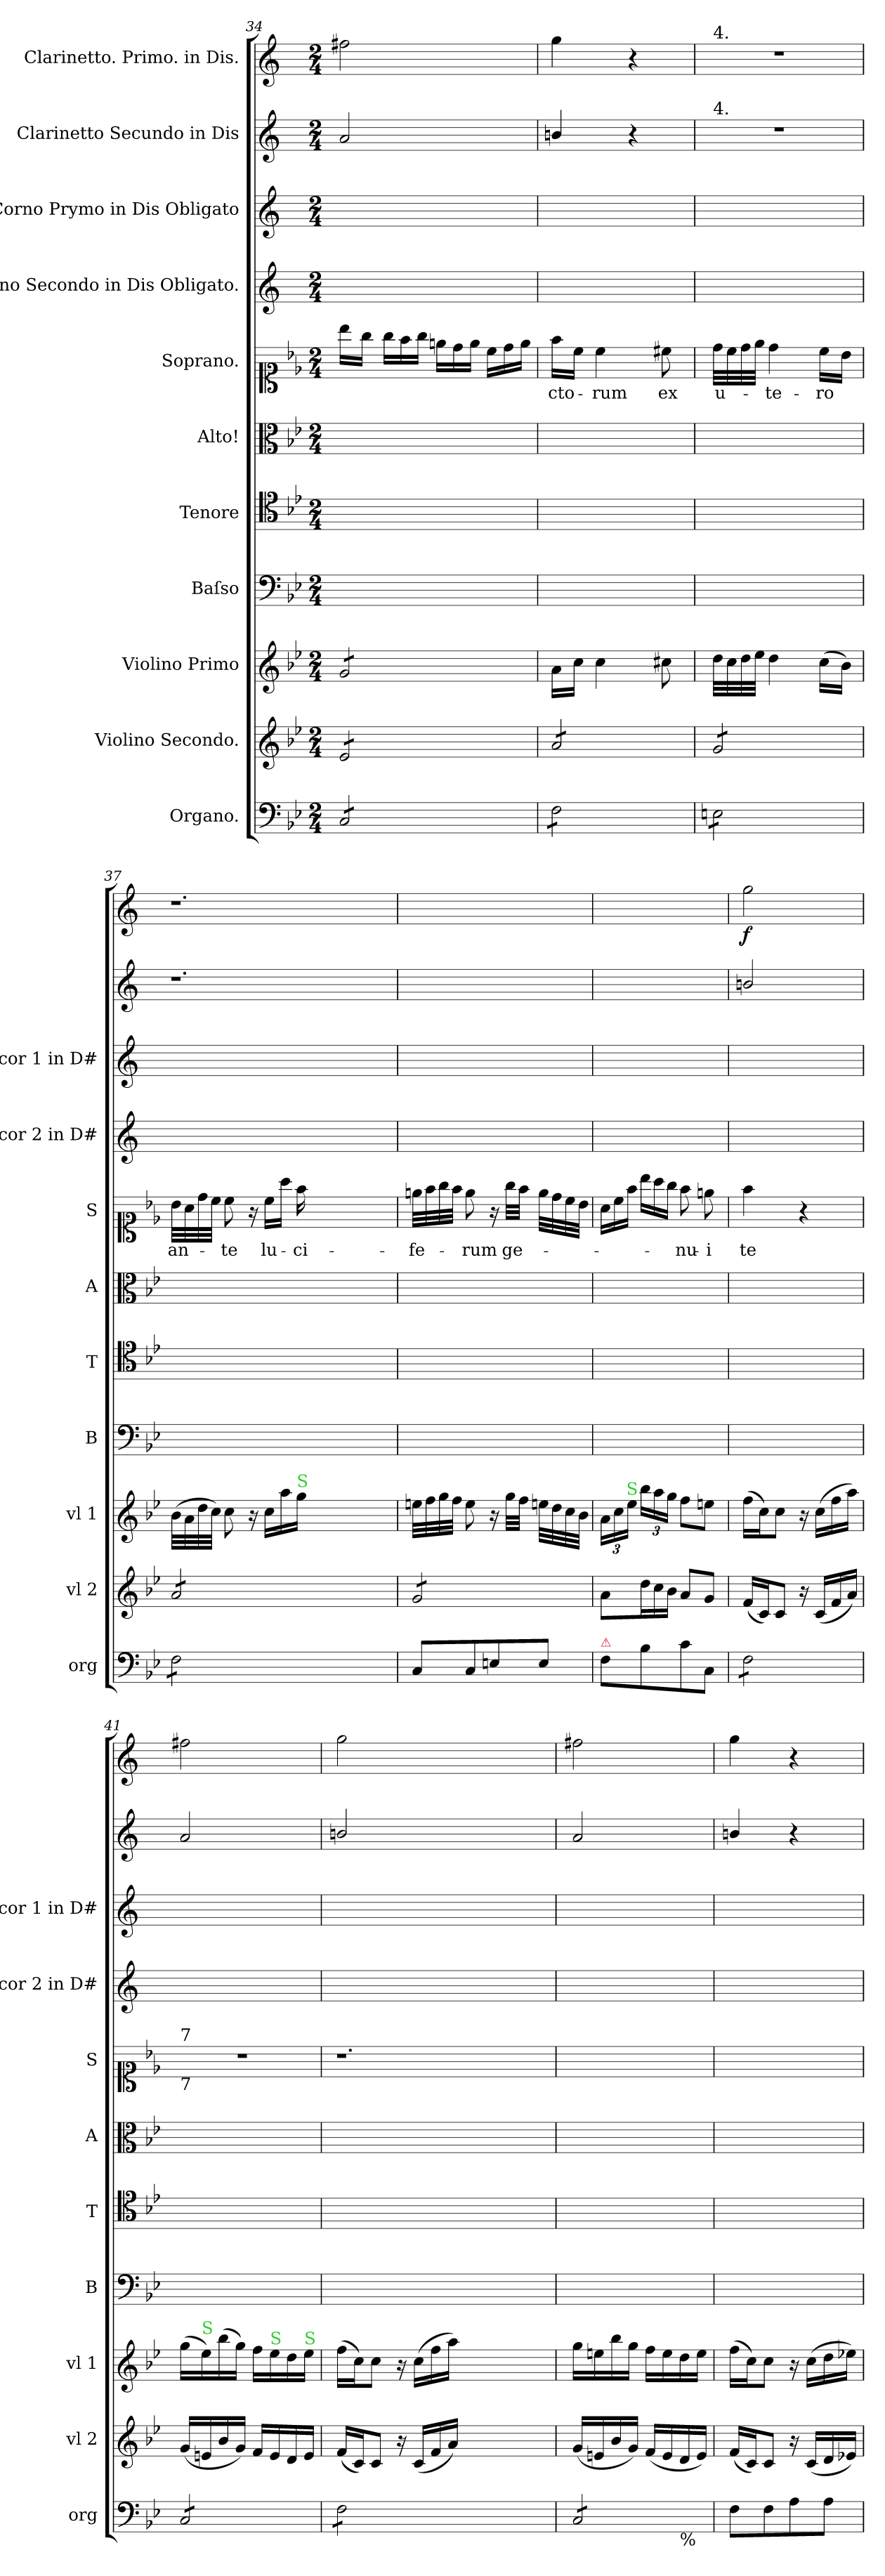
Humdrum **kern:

**kern	**dynam	**kern	**dynam	**kern	**kern	**kern	**kern	**kern	**text	**kern	**kern	**kern	**kern	**dynam
*part11	*part11	*part10	*part10	*part9	*part8	*part7	*part6	*part5	*part5	*part4	*part3	*part2	*part1	*part1
*staff11	*staff11	*staff10	*staff10	*staff9	*staff8	*staff7	*staff6	*staff5	*staff5	*staff4	*staff3	*staff2	*staff1	*staff1
*I"Organo.	*	*I"Violino Secondo.	*	*I"Violino Primo	*I"Baſso	*I"Tenore	*I"Alto!	*I"Soprano.	*	*I"Corno Secondo in Dis Obligato.	*I"Corno Prymo in Dis Obligato	*I"Clarinetto Secundo in Dis	*I"Clarinetto. Primo. in Dis.	*
*I'org	*	*I'vl 2	*	*I'vl 1	*I'B	*I'T	*I'A	*I'S	*	*I'cor 2 in D#	*I'cor 1 in D#	*	*	*
*clefF4	*	*clefG2	*	*clefG2	*clefF4	*clefC4	*clefC3	*clefC1	*	*clefG2	*clefG2	*clefG2	*clefG2	*
*	*	*	*	*	*	*	*	*	*	*ITrd5c9	*ITrd5c9	*ITrd1c2	*ITrd1c2	*
*k[b-e-]	*	*k[b-e-]	*	*k[b-e-]	*k[b-e-]	*k[b-e-]	*k[b-e-]	*k[b-e-]	*	*k[b-e-a-]	*k[b-e-a-]	*k[b-e-]	*k[b-e-]	*
*M2/4	*	*M2/4	*	*M2/4	*M2/4	*M2/4	*M2/4	*M2/4	*	*M2/4	*M2/4	*M2/4	*M2/4	*
=34	=34	=34	=34	=34	=34	=34	=34	=34	=34	=34	=34	=34	=34	=34
!	!	!	!	!LO:TX:a:color=crimson:t=⚠	!	!	!	!	!	!	!	!	!	!
!	!	!LO:TX:a:color=crimson:t=⚠	!	!	!	!	!	!	!	!	!	!	!	!
*tremolo	*	*	*	*	*	*	*	*	*	*	*	*	*	*
*	*	*tremolo	*	*	*	*	*	*	*	*	*	*	*	*
*	*	*	*	*tremolo	*	*	*	*	*	*	*	*	*	*
8C/L	.	8e-/L	.	8g/L	2ryy	2ryy	2ryy	16bb-\LL	.	2ryy	2ryy	2g/	2een\	.
.	.	.	.	.	.	.	.	16gg\JJ	.	.	.	.	.	.
*	*	*	*	*	*	*	*	*Xtuplet	*	*	*	*	*	*
8C/	.	8e-/	.	8g/	.	.	.	24gg\LL	.	.	.	.	.	.
.	.	.	.	.	.	.	.	24ff\	.	.	.	.	.	.
.	.	.	.	.	.	.	.	24gg\JJ	.	.	.	.	.	.
8C/	.	8e-/	.	8g/	.	.	.	24een\LL	.	.	.	.	.	.
.	.	.	.	.	.	.	.	24dd\	.	.	.	.	.	.
.	.	.	.	.	.	.	.	24ee\JJ	.	.	.	.	.	.
8C/J	.	8e-/J	.	8g/J	.	.	.	24cc\LL	.	.	.	.	.	.
*	*	*	*	*Xtremolo	*	*	*	*	*	*	*	*	*	*
.	.	.	.	.	.	.	.	24dd\	.	.	.	.	.	.
.	.	.	.	.	.	.	.	24ee\JJ	.	.	.	.	.	.
=35	=35	=35	=35	=35	=35	=35	=35	=35	=35	=35	=35	=35	=35	=35
8F\L	.	8a/L	.	16a\LL	2ryy	2ryy	2ryy	16ff\LL	-cto-	2ryy	2ryy	4an/	4ff\	.
.	.	.	.	16cc\JJ	.	.	.	16cc\JJ	.	.	.	.	.	.
8F\	.	8a/	.	4cc\	.	.	.	4cc\	-rum	.	.	.	.	.
8F\	.	8a/	.	.	.	.	.	.	.	.	.	4r	4r	.
8F\J	.	8a/J	.	8cc#X\	.	.	.	8cc#X\	ex	.	.	.	.	.
=36	=36	=36	=36	=36	=36	=36	=36	=36	=36	=36	=36	=36	=36	=36
!	!	!	!	!	!	!	!	!	!	!	!	!	!LO:TX:a:t=4.	!
!	!	!	!	!	!	!	!	!	!	!	!	!LO:TX:a:t=4.	!	!
8En\L	.	8g/L	.	32dd\LLL	2ryy	2ryy	2ryy	32dd\LLL	u-	2ryy	2ryy	2r	2r	.
.	.	.	.	32cc\	.	.	.	32cc\	.	.	.	.	.	.
.	.	.	.	32dd\	.	.	.	32dd\	.	.	.	.	.	.
.	.	.	.	32ee-\JJJ	.	.	.	32ee-\JJJ	.	.	.	.	.	.
8En\	.	8g/	.	4dd\	.	.	.	4dd\	-te-	.	.	.	.	.
8En\	.	8g/	.	.	.	.	.	.	.	.	.	.	.	.
8En\J	.	8g/J	.	(16cc\LL	.	.	.	16cc\LL	-ro	.	.	.	.	.
.	.	.	.	16b-\JJ)	.	.	.	16b-\JJ	.	.	.	.	.	.
=37	=37	=37	=37	=37	=37	=37	=37	=37	=37	=37	=37	=37	=37	=37
8F\L	.	8a/L	.	(32b-\LLL	2ryy	2ryy	2ryy	32b-\LLL	an-	2ryy	2ryy	1.r	1.r	.
.	.	.	.	32a\	.	.	.	32a\	.	.	.	.	.	.
.	.	.	.	32dd\	.	.	.	32dd\	.	.	.	.	.	.
.	.	.	.	32cc\JJJ)	.	.	.	32cc\JJJ	.	.	.	.	.	.
8F\	.	8a/	.	8cc\	.	.	.	8cc\	-te	.	.	.	.	.
8F\	.	8a/	.	16r	.	.	.	16r	.	.	.	.	.	.
.	.	.	.	16cc\LL	.	.	.	16cc\LL	lu-	.	.	.	.	.
8F\J	.	8a/J	.	16aa\	.	.	.	16aa\JJ	.	.	.	.	.	.
*Xtremolo	*	*	*	*	*	*	*	*	*	*	*	*	*	*
!	!	!	!	!LO:TX:a:color=limegreen:t=S	!	!	!	!	!	!	!	!	!	!
.	.	.	.	16gg\JJ	.	.	.	16ff\	-ci-	.	.	.	.	.
1ryy	.	1ryy	.	1ryy	1ryy	1ryy	1ryy	1ryy	.	1ryy	1ryy	.	.	.
=38	=38	=38	=38	=38	=38	=38	=38	=38	=38	=38	=38	=38	=38	=38
8C/L	.	8g/L	.	32een\LLL	2ryy	2ryy	2ryy	32een\LLL	-fe-	2ryy	2ryy	2ryy	2ryy	.
.	.	.	.	32ff\	.	.	.	32ff\	.	.	.	.	.	.
.	.	.	.	32gg\	.	.	.	32gg\	.	.	.	.	.	.
.	.	.	.	32ff\JJJ	.	.	.	32ff\JJJ	.	.	.	.	.	.
8C/	.	8g/	.	8ee\	.	.	.	8ee\	-rum	.	.	.	.	.
8En/	.	8g/	.	16r	.	.	.	16r	.	.	.	.	.	.
.	.	.	.	32gg\LLL	.	.	.	32gg\LLL	ge-	.	.	.	.	.
.	.	.	.	32ff\JJJ	.	.	.	32ff\JJJ	.	.	.	.	.	.
8E/J	.	8g/J	.	32een\LLL	.	.	.	32ee\LLL	.	.	.	.	.	.
*	*	*Xtremolo	*	*	*	*	*	*	*	*	*	*	*	*
.	.	.	.	32dd\	.	.	.	32dd\	.	.	.	.	.	.
.	.	.	.	32cc\	.	.	.	32cc\	.	.	.	.	.	.
.	.	.	.	32b-\JJJ	.	.	.	32b-\JJJ	.	.	.	.	.	.
=39	=39	=39	=39	=39	=39	=39	=39	=39	=39	=39	=39	=39	=39	=39
!LO:TX:a:color=crimson:t=⚠	!	!	!	!	!	!	!	!	!	!	!	!	!	!
8F\L	.	8a\L	.	24a\LL	2ryy	2ryy	2ryy	24a\LL	.	2ryy	2ryy	2ryy	2ryy	.
.	.	.	.	24cc\	.	.	.	24cc\	.	.	.	.	.	.
!	!	!	!	!LO:TX:a:color=limegreen:t=S	!	!	!	!	!	!	!	!	!	!
.	.	.	.	24ee-\JJ	.	.	.	24ff\JJ	.	.	.	.	.	.
*	*	*Xtuplet	*	*	*	*	*	*	*	*	*	*	*	*
8B-\	.	24dd\L	.	24bb-\LL	.	.	.	24bb-\LL	.	.	.	.	.	.
.	.	24cc\	.	24aa\	.	.	.	24aa\	.	.	.	.	.	.
.	.	24b-\JJ	.	24gg\JJ	.	.	.	24gg\JJ	.	.	.	.	.	.
8c\	.	8a/L	.	8ff\L	.	.	.	8ff\	-nu-	.	.	.	.	.
8C/J	f&colon;	8g/J	f&colon;	8een\J	.	.	.	8een\	-i	.	.	.	.	.
=40	=40	=40	=40	=40	=40	=40	=40	=40	=40	=40	=40	=40	=40	=40
*tremolo	*	*	*	*	*	*	*	*	*	*	*	*	*	*
8F\L	.	(16f/LL	f&colon;	(16ff\LL	2ryy	2ryy	2ryy	4ff\	te	2ryy	2ryy	2an/	2ff\	f
.	.	16c/J)	.	16cc\J)	.	.	.	.	.	.	.	.	.	.
8F\	.	8c/J	.	8cc\J	.	.	.	.	.	.	.	.	.	.
8F\	.	16r	.	16r	.	.	.	4r	.	.	.	.	.	.
.	.	(16c/LL	.	(16cc\LL	.	.	.	.	.	.	.	.	.	.
8F\J	.	16f/	.	16ff\	.	.	.	.	.	.	.	.	.	.
.	.	16a/JJ)	.	16aa\JJ)	.	.	.	.	.	.	.	.	.	.
=41	=41	=41	=41	=41	=41	=41	=41	=41	=41	=41	=41	=41	=41	=41
!	!	!	!	!	!	!	!	!LO:TX:b:t=7	!	!	!	!	!	!
!	!	!	!	!	!	!	!	!LO:TX:a:t=7	!	!	!	!	!	!
8C/L	.	(16g/LL	.	(16gg\LL	2ryy	2ryy	2ryy	2r	.	2ryy	2ryy	2g/	2een\	.
!	!	!	!	!LO:TX:a:color=limegreen:t=S	!	!	!	!	!	!	!	!	!	!
.	.	16en/	.	16ee-\)	.	.	.	.	.	.	.	.	.	.
8C/	.	16b-/	.	(16bb-\	.	.	.	.	.	.	.	.	.	.
.	.	16g/JJ)	.	16gg\JJ)	.	.	.	.	.	.	.	.	.	.
8C/	.	16f/LL	.	16ff\LL	.	.	.	.	.	.	.	.	.	.
!	!	!	!	!LO:TX:a:color=limegreen:t=S	!	!	!	!	!	!	!	!	!	!
.	.	16e/	.	16ee-\	.	.	.	.	.	.	.	.	.	.
8C/J	.	16d/	.	16dd\	.	.	.	.	.	.	.	.	.	.
!	!	!	!	!LO:TX:a:color=limegreen:t=S	!	!	!	!	!	!	!	!	!	!
.	.	16e/JJ	.	16ee-\JJ	.	.	.	.	.	.	.	.	.	.
=42	=42	=42	=42	=42	=42	=42	=42	=42	=42	=42	=42	=42	=42	=42
8F\L	.	(16f/LL	.	(16ff\LL	2ryy	2ryy	2ryy	1.r	.	2ryy	2ryy	2an/	2ff\	.
.	.	16c/J)	.	16cc\J)	.	.	.	.	.	.	.	.	.	.
8F\	.	8c/J	.	8cc\J	.	.	.	.	.	.	.	.	.	.
8F\	.	16r	.	16r	.	.	.	.	.	.	.	.	.	.
.	.	(16c/LL	.	(16cc\LL	.	.	.	.	.	.	.	.	.	.
8F\J	.	16f/	.	16ff\	.	.	.	.	.	.	.	.	.	.
.	.	16a/JJ)	.	16aa\JJ)	.	.	.	.	.	.	.	.	.	.
1ryy	.	1ryy	.	1ryy	1ryy	1ryy	1ryy	.	.	1ryy	1ryy	1ryy	1ryy	.
=43	=43	=43	=43	=43	=43	=43	=43	=43	=43	=43	=43	=43	=43	=43
*^	*	*	*	*	*	*	*	*	*	*	*	*	*	*
8C/L	4.ryy	.	(16g/LL	.	16gg\LL	2ryy	2ryy	2ryy	2ryy	.	2ryy	2ryy	2g/	2een\	.
.	.	.	16en/	.	16een\	.	.	.	.	.	.	.	.	.	.
8C/	.	.	16b-/	.	16bb-\	.	.	.	.	.	.	.	.	.	.
.	.	.	16g/JJ)	.	16gg\JJ	.	.	.	.	.	.	.	.	.	.
8C/	.	.	(16f/LL	.	16ff\LL	.	.	.	.	.	.	.	.	.	.
.	.	.	16e/	.	16ee\	.	.	.	.	.	.	.	.	.	.
!	!LO:TX:b:t=%	!	!	!	!	!	!	!	!	!	!	!	!	!	!
8C/J	8ryy	.	16d/	.	16dd\	.	.	.	.	.	.	.	.	.	.
*Xtremolo	*	*	*	*	*	*	*	*	*	*	*	*	*	*	*
.	.	.	16e/JJ)	.	16ee\JJ	.	.	.	.	.	.	.	.	.	.
*v	*v	*	*	*	*	*	*	*	*	*	*	*	*	*	*
=44	=44	=44	=44	=44	=44	=44	=44	=44	=44	=44	=44	=44	=44	=44
8F\L	.	(16f/LL	.	(16ff\LL	2ryy	2ryy	2ryy	2ryy	.	2ryy	2ryy	4an/	4ff\	.
.	.	16c/J)	.	16cc\J)	.	.	.	.	.	.	.	.	.	.
8F\	.	8c/J	.	8cc\J	.	.	.	.	.	.	.	.	.	.
8A\	.	16r	.	16r	.	.	.	.	.	.	.	4r	4r	.
.	.	(16c/LL	.	(16cc\LL	.	.	.	.	.	.	.	.	.	.
8A\J	.	16d/	.	16dd\	.	.	.	.	.	.	.	.	.	.
.	.	16e-X/JJ)	.	16ee-X\JJ)	.	.	.	.	.	.	.	.	.	.
=	=	=	=	=	=	=	=	=	=	=	=	=	=	=
*-	*-	*-	*-	*-	*-	*-	*-	*-	*-	*-	*-	*-	*-	*-
